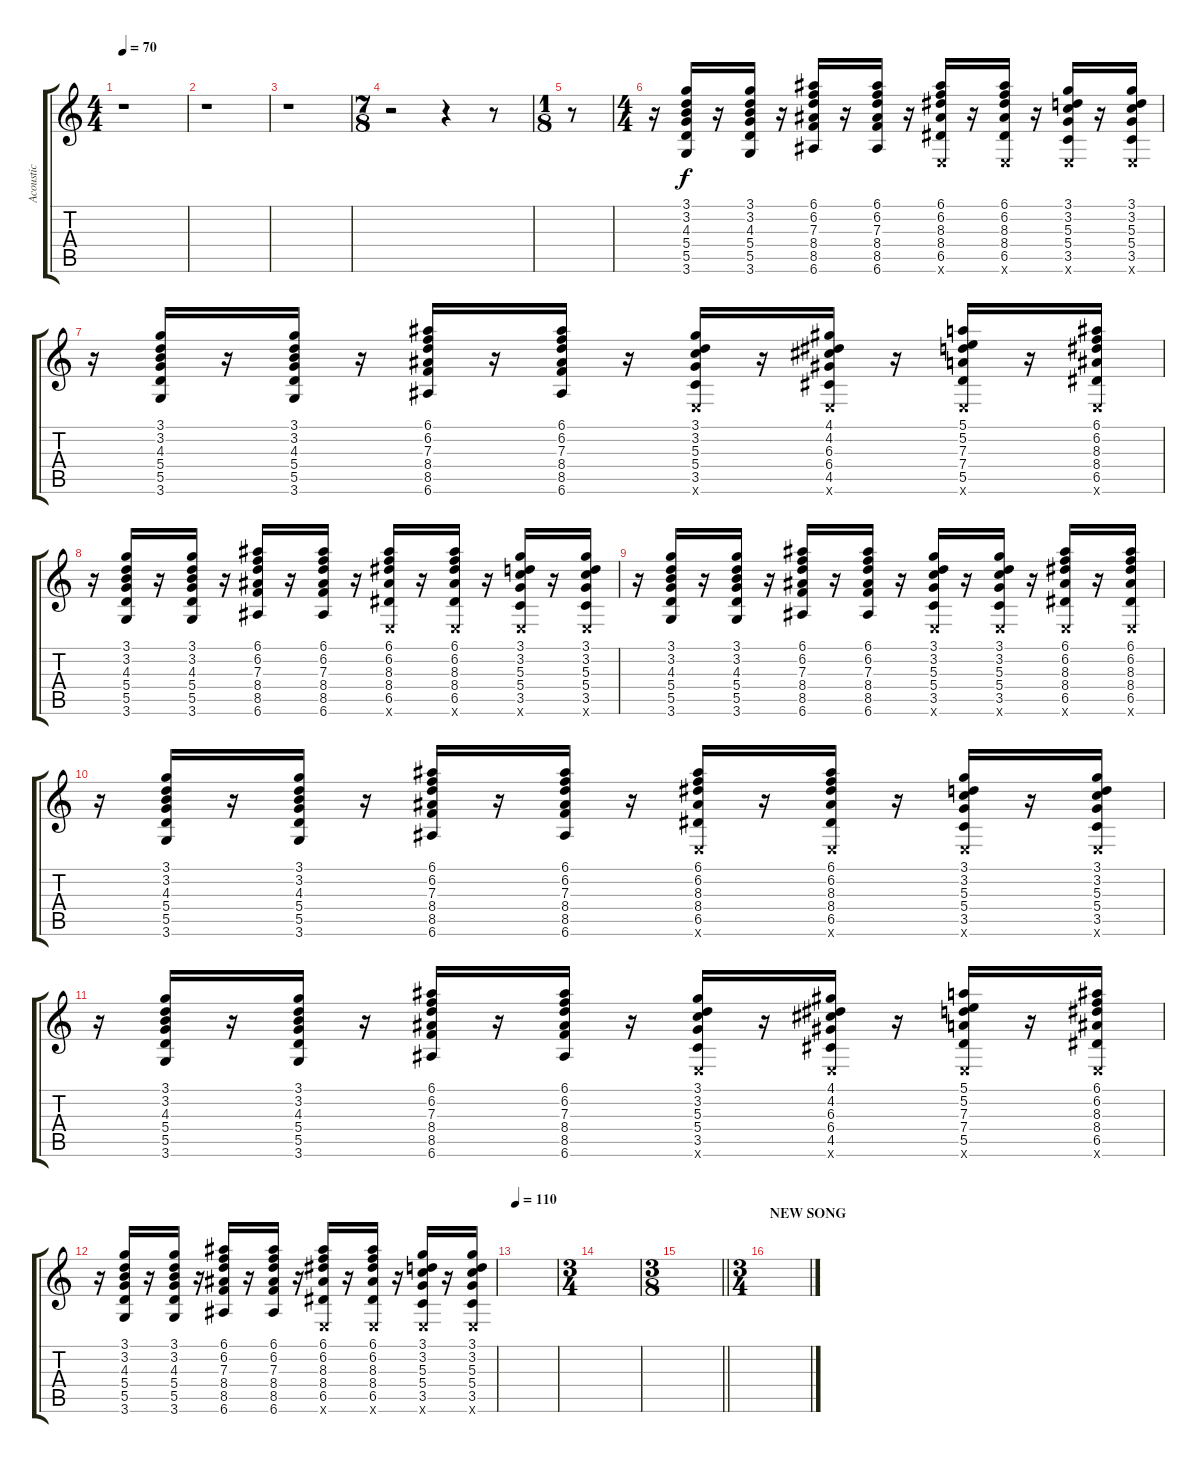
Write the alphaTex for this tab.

\track ("Acoustic" "Acoustic") {instrument acousticguitarsteel}
\staff {score tabs}
\tuning (E4 B3 G3 D3 A2 E2) {hide}
\ts (4 4)
\tempo 70
\clef g2
\ks c
r.1{dy f} |
r.1 |
r.1 |
\ts (7 8)
r.2 r.4 r.8 |
\ts (1 8)
r.8 |
\ts (4 4)
r.16 (3.1 3.2 4.3 5.4 5.5 3.6).16 r.16 (3.1 3.2 4.3 5.4 5.5 3.6).16 r.16 (6.1 6.2 7.3 8.4 8.5 6.6).16 r.16 (6.1 6.2 7.3 8.4 8.5 6.6).16 r.16 (6.1 6.2 8.3 8.4 6.5 0.6{x}).16 r.16 (6.1 6.2 8.3 8.4 6.5 0.6{x}).16 r.16 (3.1 3.2 5.3 5.4 3.5 0.6{x}).16 r.16 (3.1 3.2 5.3 5.4 3.5 0.6{x}).16 |
r.16 (3.1 3.2 4.3 5.4 5.5 3.6).16 r.16 (3.1 3.2 4.3 5.4 5.5 3.6).16 r.16 (6.1 6.2 7.3 8.4 8.5 6.6).16 r.16 (6.1 6.2 7.3 8.4 8.5 6.6).16 r.16 (3.1 3.2 5.3 5.4 3.5 0.6{x}).16 r.16 (4.1 4.2 6.3 6.4 4.5 0.6{x}).16 r.16 (5.1 5.2 7.3 7.4 5.5 0.6{x}).16 r.16 (6.1 6.2 8.3 8.4 6.5 0.6{x}).16 |
r.16 (3.1 3.2 4.3 5.4 5.5 3.6).16 r.16 (3.1 3.2 4.3 5.4 5.5 3.6).16 r.16 (6.1 6.2 7.3 8.4 8.5 6.6).16 r.16 (6.1 6.2 7.3 8.4 8.5 6.6).16 r.16 (6.1 6.2 8.3 8.4 6.5 0.6{x}).16 r.16 (6.1 6.2 8.3 8.4 6.5 0.6{x}).16 r.16 (3.1 3.2 5.3 5.4 3.5 0.6{x}).16 r.16 (3.1 3.2 5.3 5.4 3.5 0.6{x}).16 |
r.16 (3.1 3.2 4.3 5.4 5.5 3.6).16 r.16 (3.1 3.2 4.3 5.4 5.5 3.6).16 r.16 (6.1 6.2 7.3 8.4 8.5 6.6).16 r.16 (6.1 6.2 7.3 8.4 8.5 6.6).16 r.16 (3.1 3.2 5.3 5.4 3.5 0.6{x}).16 r.16 (3.1 3.2 5.3 5.4 3.5 0.6{x}).16 r.16 (6.1 6.2 8.3 8.4 6.5 0.6{x}).16 r.16 (6.1 6.2 8.3 8.4 6.5 0.6{x}).16 |
r.16 (3.1 3.2 4.3 5.4 5.5 3.6).16 r.16 (3.1 3.2 4.3 5.4 5.5 3.6).16 r.16 (6.1 6.2 7.3 8.4 8.5 6.6).16 r.16 (6.1 6.2 7.3 8.4 8.5 6.6).16 r.16 (6.1 6.2 8.3 8.4 6.5 0.6{x}).16 r.16 (6.1 6.2 8.3 8.4 6.5 0.6{x}).16 r.16 (3.1 3.2 5.3 5.4 3.5 0.6{x}).16 r.16 (3.1 3.2 5.3 5.4 3.5 0.6{x}).16 |
r.16 (3.1 3.2 4.3 5.4 5.5 3.6).16 r.16 (3.1 3.2 4.3 5.4 5.5 3.6).16 r.16 (6.1 6.2 7.3 8.4 8.5 6.6).16 r.16 (6.1 6.2 7.3 8.4 8.5 6.6).16 r.16 (3.1 3.2 5.3 5.4 3.5 0.6{x}).16 r.16 (4.1 4.2 6.3 6.4 4.5 0.6{x}).16 r.16 (5.1 5.2 7.3 7.4 5.5 0.6{x}).16 r.16 (6.1 6.2 8.3 8.4 6.5 0.6{x}).16 |
r.16 (3.1 3.2 4.3 5.4 5.5 3.6).16 r.16 (3.1 3.2 4.3 5.4 5.5 3.6).16 r.16 (6.1 6.2 7.3 8.4 8.5 6.6).16 r.16 (6.1 6.2 7.3 8.4 8.5 6.6).16 r.16 (6.1 6.2 8.3 8.4 6.5 0.6{x}).16 r.16 (6.1 6.2 8.3 8.4 6.5 0.6{x}).16 r.16 (3.1 3.2 5.3 5.4 3.5 0.6{x}).16 r.16 (3.1 3.2 5.3 5.4 3.5 0.6{x}).16 |
\tempo 110
|
\ts (3 4)
|
\ts (3 8)
\barLineRight lightlight
|
\ts (3 4)
\section ("" "NEW SONG")
